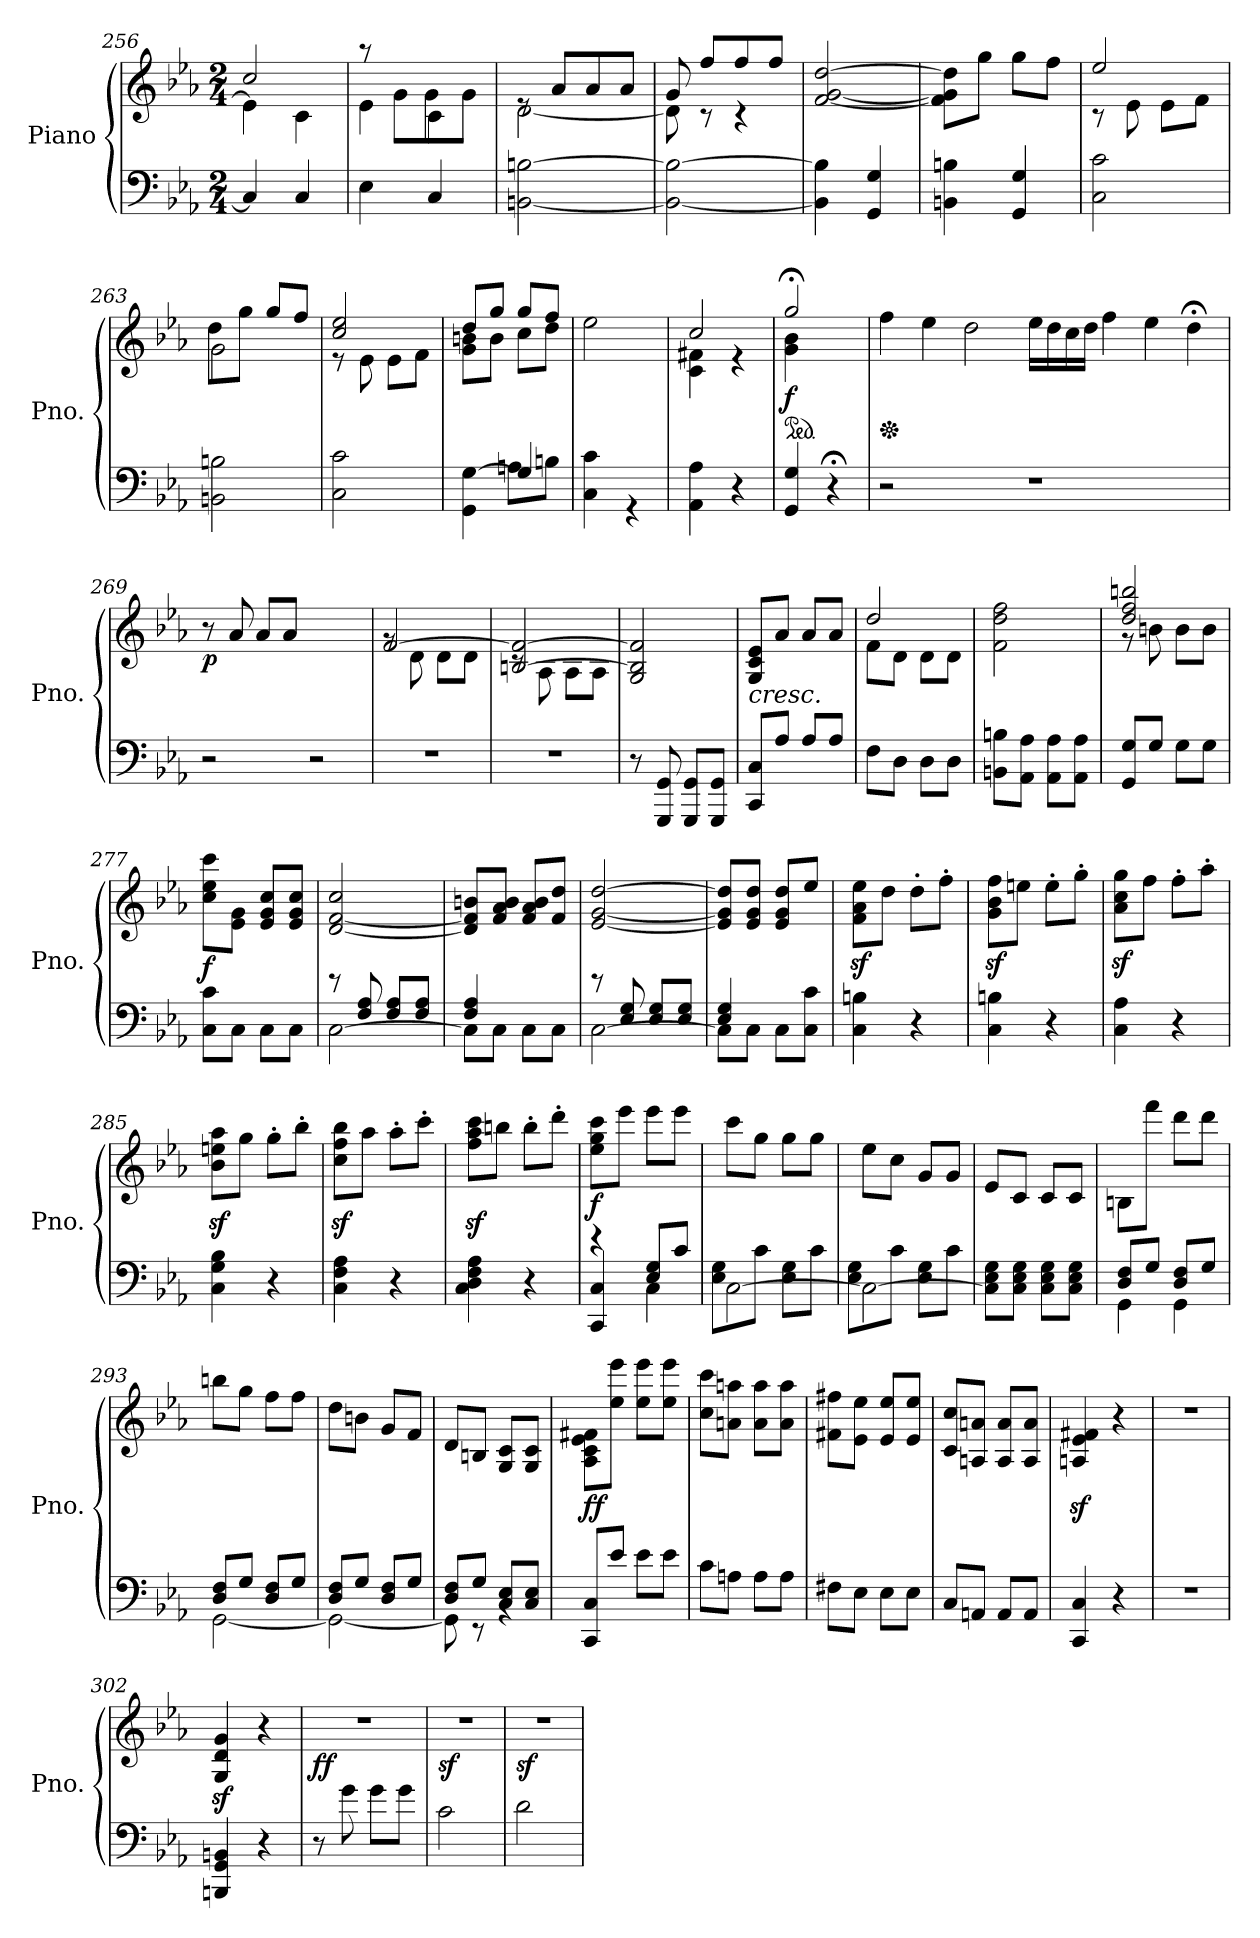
**kern	**kern	**dynam
*part1	*part1	*part1
*staff2	*staff1	*staff1/2
*I"Piano	*	*
*I'Pno.	*	*
*clefF4	*clefG2	*
*k[b-e-a-]	*k[b-e-a-]	*
*M2/4	*M2/4	*
=256	=256	=256
*	*^	*
4C/]	4e-\]	2cc/	.
4C/	4c\	.	.
=257	=257	=257	=257
4E-\	4e-\	8raa	.
.	.	8g\L	.
4C/	4c\	8g\	.
.	.	8g\J	.
=258	=258	=258	=258
[2BBn\ [2Bn\	8re	[2d\	.
.	8a-/L	.	.
.	8a-/	.	.
.	8a-/J	.	.
=259	=259	=259	=259
2BB\_ 2B\_	8g/	8d\]	.
.	8ff/L	8r	.
.	8ff/	4r	.
.	8ff/J	.	.
*	*v	*v	*
=260	=260	=260
4BB\] 4B\]	[2f/ [2g/ [2dd/	.
4GG/ 4G/	.	.
=261	=261	=261
4BBn\ 4Bn\	8f\] 8g\] 8dd\]L	.
.	8gg\J	.
4GG/ 4G/	8gg\L	.
.	8ff\J	.
=262	=262	=262
*	*^	*
2C\ 2c\	2ee-/	8r	.
.	.	8e-\	.
.	.	8e-\L	.
.	.	8f\J	.
!!LO:LB:g=z	!!
=263	=263	=263	=263
2BBn\ 2Bn\	2g\	8dd\L	.
.	.	8gg\J	.
.	.	8gg/L	.
.	.	8ff/J	.
=264	=264	=264	=264
2C\ 2c\	2cc/ 2ee-/	8r	.
.	.	8e-\	.
.	.	8e-\L	.
.	.	8f\J	.
=265	=265	=265	=265
*^	*	*	*
4GG\ [4G\	8ryy	8dd/L	8g\ 8bn\L	.
.	8ryy	8gg/J	8b\J	.
4G/]	8An\L	8gg/L	8cc\L	.
.	8Bn\J	8ff/J	8dd\J	.
=266	=266	=266	=266	=266
!	!	!LO:TX:b:i:t=cresc.	!	!
*	*	*v	*v	*
2ryy	4C\ 4c\	2ee-\	.
.	4r	.	.
*v	*v	*	*
=267	=267	=267
*	*^	*
4AA-\ 4A-\	2cc/	4c\ 4f#X\	.
4r	.	4r	.
=268	=268	=268	=268
*	*ped	*	*
!	!	!	!LO:DY:b
4GG/ 4G/	2gg;</	4g\ 4b-\	f
4r;<	.	4ryy	.
*	*v	*v	*
=268X1	=268X1	=268X1
*	*Xped	*
*	*MM100	*
2r	4ff\	.
.	4ee-\	.
2ryy	2dd\	.
1r	16ee-\LL	.
.	16dd\	.
.	16cc\	.
.	16dd\JJ	.
.	4ff\	.
.	4ee-\	.
.	4dd;<\	.
=269	=269	=269
*	*MM216	*
!	!	!LO:DY:b
2r	8r	p
.	8a-/	.
.	8a-/L	.
.	8a-/J	.
2r	2ryy	.
!!LO:LB:g=z
=270	=270	=270
*	*^	*
2r	[2f/	8rg	.
.	.	8d\	.
.	.	8d\L	.
.	.	8d\J	.
=271	=271	=271	=271
2r	[2Bn/ 2f/_	8rc	.
.	.	8A-\	.
.	.	8A-\L	.
.	.	8A-\J	.
*	*v	*v	*
=272	=272	=272
8r	2G/ 2B/] 2f/]	.
8GGG/ 8GG/	.	.
8GGG/ 8GG/L	.	.
8GGG/ 8GG/J	.	.
=273	=273	=273
!	!LO:TX:b:i:t=cresc.	!
8CC/ 8C/L	8G/ 8c/ 8e-/L	.
8A-/J	8a-/J	.
8A-/L	8a-/L	.
8A-/J	8a-/J	.
=274	=274	=274
*	*^	*
8F\L	2dd/	8f\L	.
8D\J	.	8d\J	.
8D\L	.	8d\L	.
8D\J	.	8d\J	.
=275	=275	=275	=275
8BBn\ 8Bn\L	2ryy	2f\ 2dd\ 2ff\	.
8AA-\ 8A-\J	.	.	.
8AA-\ 8A-\L	.	.	.
8AA-\ 8A-\J	.	.	.
=276	=276	=276	=276
8GG/ 8G/L	2dd/ 2ff/ 2bbn/	8r	.
8G/J	.	8bn\	.
8G\L	.	8b\L	.
8G\J	.	8b\J	.
=277	=277	=277	=277
!	!	!	!LO:DY:b
*	*v	*v	*
8C\ 8c\L	8cc\ 8ee-\ 8ccc\L	f
8C\J	8e-\ 8g\J	.
8C\L	8e-/ 8g/ 8cc/L	.
8C\J	8e-/ 8g/ 8cc/J	.
=278	=278	=278
*^	*	*
[2C\	8re	[2d/ [2f/ 2cc/	.
.	8F/ 8A-/	.	.
.	8F/ 8A-/L	.	.
.	8F/ 8A-/J	.	.
!!LO:PB:g=z
=279	=279	=279	=279
8C\L]	4F/ 4A-/	8d/] 8f/] 8bn/L	.
8C\J	.	8f/ 8a-/ 8b/J	.
8C\L	4ryy	8f/ 8a-/ 8b/L	.
8C\J	.	8f/ 8dd/J	.
=280	=280	=280	=280
[2C\	8re	[2e-/ [2g/ [2dd/	.
.	8E-/ 8G/	.	.
.	8E-/ 8G/L	.	.
.	8E-/ 8G/J	.	.
=281	=281	=281	=281
8C\L]	4E-/ 4G/	8e-/] 8g/] 8dd/]L	.
8C\J	.	8e-/ 8g/ 8dd/J	.
8C\L	4ryy	8e-/ 8g/ 8dd/L	.
8C\ 8c\J	.	8ee-/J	.
*v	*v	*	*
=282	=282	=282
4C\ 4Bn\	8f\z< 8a-\z< 8ee-\z<L	.
.	8dd\J	.
4r	8dd'\L	.
.	8ff'\J	.
=283	=283	=283
4C\ 4Bn\	8g\z< 8b-\z< 8ff\z<L	.
.	8een\J	.
4r	8ee'\L	.
.	8gg'\J	.
=284	=284	=284
4C\ 4A-\	8a-\z< 8cc\z< 8gg\z<L	.
.	8ff\J	.
4r	8ff'\L	.
.	8aa-'\J	.
=285	=285	=285
4C\ 4G\ 4B-\	8b-\z< 8een\z< 8aa-\z<L	.
.	8gg\J	.
4r	8gg'\L	.
.	8bb-'\J	.
=286	=286	=286
4C\ 4F\ 4A-\	8cc\z< 8ff\z< 8bb-\z<L	.
.	8aa-\J	.
4r	8aa-'\L	.
.	8ccc'\J	.
=287	=287	=287
4C\ 4D\ 4F\ 4A-\	8ff\z< 8aa-\z< 8ccc\z<L	.
.	8bbn\J	.
4r	8bb'\L	.
.	8ddd'\J	.
!!LO:LB:g=z
=288	=288	=288
*^	*	*
!	!	!	!LO:DY:b
4CC/ 4C/	4re	8ee-\ 8gg\ 8ccc\L	f
.	.	8eee-\J	.
4C\	8E-/ 8G/L	8eee-\L	.
.	8c/J	8eee-\J	.
=289	=289	=289	=289
[2C\	8E-\ 8G\L	8ccc\L	.
.	8c\J	8gg\J	.
.	8E-\ 8G\L	8gg\L	.
.	8c\J	8gg\J	.
=290	=290	=290	=290
2C\_	8E-\ 8G\L	8ee-\L	.
.	8c\J	8cc\J	.
.	8E-\ 8G\L	8g/L	.
.	8c\J	8g/J	.
*v	*v	*	*
=291	=291	=291
8C\] 8E-\ 8G\L	8e-/L	.
8C\ 8E-\ 8G\J	8c/J	.
8C\ 8E-\ 8G\L	8c/L	.
8C\ 8E-\ 8G\J	8c/J	.
=292	=292	=292
*^	*	*
8D/ 8F/L	4GG\	8Bn\L	.
8G/J	.	8fff\J	.
8D/ 8F/L	4GG\	8ddd\L	.
8G/J	.	8ddd\J	.
=293	=293	=293	=293
8D/ 8F/L	[2GG\	8bbn\L	.
8G/J	.	8gg\J	.
8D/ 8F/L	.	8ff\L	.
8G/J	.	8ff\J	.
=294	=294	=294	=294
8D/ 8F/L	2GG\_	8dd\L	.
8G/J	.	8bn\J	.
8D/ 8F/L	.	8g/L	.
8G/J	.	8f/J	.
=295	=295	=295	=295
8D/ 8F/L	8GG\]	8d/L	.
8G/J	8r	8Bn/J	.
8C/ 8E-/L	4rBB	8G/ 8c/L	.
8C/ 8E-/J	.	8G/ 8c/J	.
*v	*v	*	*
=296	=296	=296
!	!	!LO:DY:b
8CC/ 8C/L	8A-\ 8c\ 8e-\ 8f#X\L	ff
8e-/J	8ee-\ 8eee-\J	.
8e-\L	8ee-\ 8eee-\L	.
8e-\J	8ee-\ 8eee-\J	.
!!LO:LB:g=z
=297	=297	=297
8c\L	8cc\ 8ccc\L	.
8An\J	8an\ 8aan\J	.
8A\L	8a\ 8aa\L	.
8A\J	8a\ 8aa\J	.
=298	=298	=298
8F#X\L	8f#X\ 8ff#X\L	.
8E-\J	8e-\ 8ee-\J	.
8E-\L	8e-/ 8ee-/L	.
8E-\J	8e-/ 8ee-/J	.
=299	=299	=299
8C/L	8c/ 8cc/L	.
8AAn/J	8An/ 8an/J	.
8AA/L	8A/ 8a/L	.
8AA/J	8A/ 8a/J	.
=300	=300	=300
4CC/ 4C/	4An/z< 4e-/z< 4f#X/z<	.
4r	4r	.
=301	=301	=301
2r	2r	.
=302	=302	=302
4BBBn/ 4GG/ 4BBn/	4G/z< 4d/z< 4g/z<	.
4r	4r	.
=303	=303	=303
!	!	!LO:DY:b
8r	2r	ff
8g\	.	.
8g\L	.	.
8g\J	.	.
=304	=304	=304
!	!	!LO:DY:b
2c\	2r	sf
=305	=305	=305
!	!	!LO:DY:b
2d\	2r	sf
=	=	=
*-	*-	*-
